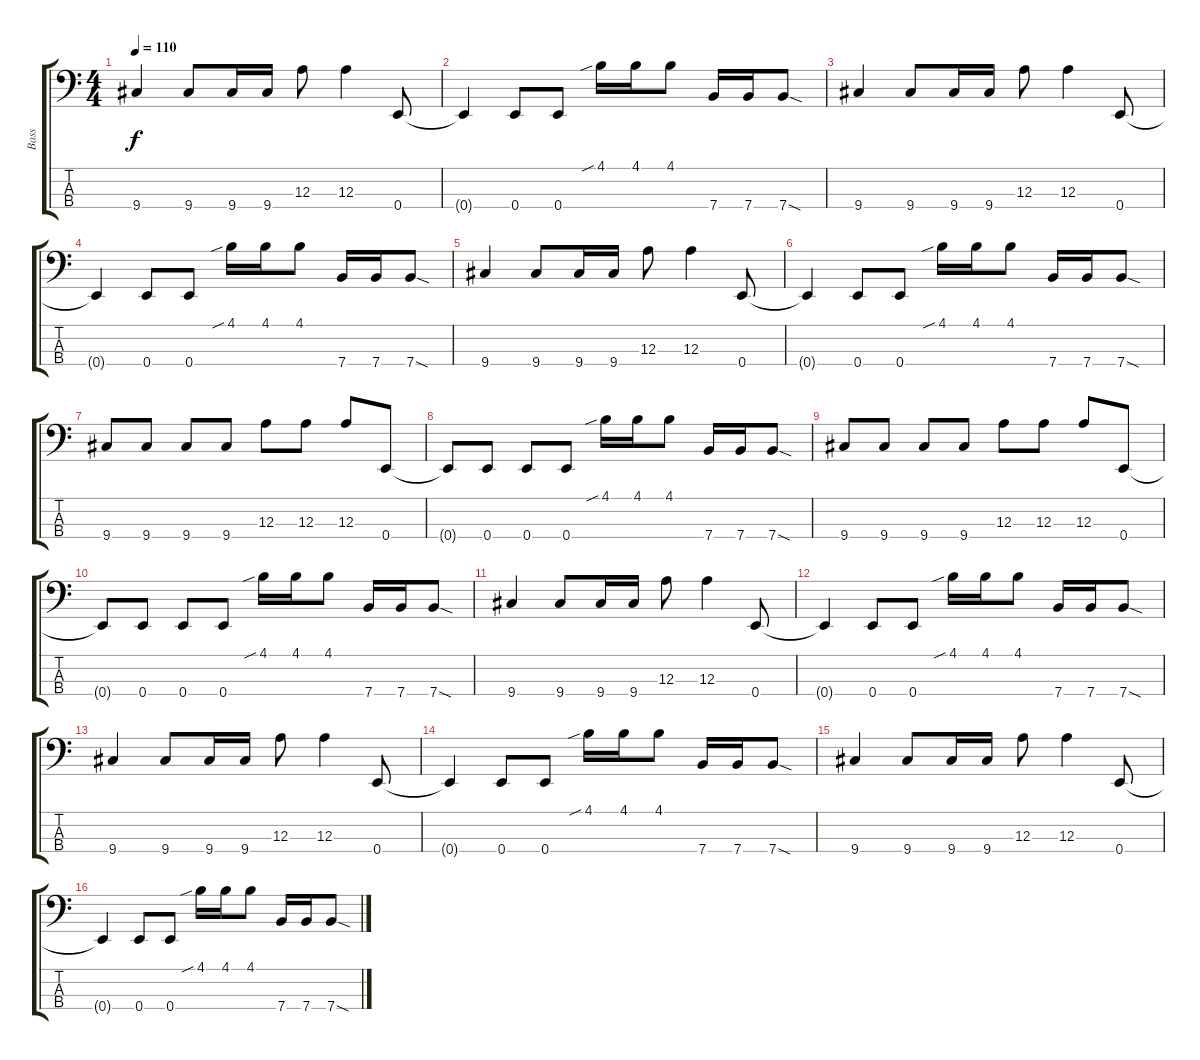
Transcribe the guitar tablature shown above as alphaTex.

\track ("Bass" "Bass") {instrument electricbassfinger}
\staff {score tabs}
\tuning (G2 D2 A1 E1) {hide}
\ts (4 4)
\tempo 110
\clef f4
\ks c
9.4.4{dy f} 9.4.8 9.4.16 9.4.16 12.3.8 12.3.4 0.4.8 |
0.4{t}.4 0.4.8 0.4.8 4.1{sib}.16 4.1.16 4.1.8 7.4.16 7.4.16 7.4{sod}.8 |
9.4.4 9.4.8 9.4.16 9.4.16 12.3.8 12.3.4 0.4.8 |
0.4{t}.4 0.4.8 0.4.8 4.1{sib}.16 4.1.16 4.1.8 7.4.16 7.4.16 7.4{sod}.8 |
9.4.4 9.4.8 9.4.16 9.4.16 12.3.8 12.3.4 0.4.8 |
0.4{t}.4 0.4.8 0.4.8 4.1{sib}.16 4.1.16 4.1.8 7.4.16 7.4.16 7.4{sod}.8 |
9.4.8 9.4.8 9.4.8 9.4.8 12.3.8 12.3.8 12.3.8 0.4.8 |
0.4{t}.8 0.4.8 0.4.8 0.4.8 4.1{sib}.16 4.1.16 4.1.8 7.4.16 7.4.16 7.4{sod}.8 |
9.4.8 9.4.8 9.4.8 9.4.8 12.3.8 12.3.8 12.3.8 0.4.8 |
0.4{t}.8 0.4.8 0.4.8 0.4.8 4.1{sib}.16 4.1.16 4.1.8 7.4.16 7.4.16 7.4{sod}.8 |
9.4.4 9.4.8 9.4.16 9.4.16 12.3.8 12.3.4 0.4.8 |
0.4{t}.4 0.4.8 0.4.8 4.1{sib}.16 4.1.16 4.1.8 7.4.16 7.4.16 7.4{sod}.8 |
9.4.4 9.4.8 9.4.16 9.4.16 12.3.8 12.3.4 0.4.8 |
0.4{t}.4 0.4.8 0.4.8 4.1{sib}.16 4.1.16 4.1.8 7.4.16 7.4.16 7.4{sod}.8 |
9.4.4 9.4.8 9.4.16 9.4.16 12.3.8 12.3.4 0.4.8 |
0.4{t}.4 0.4.8 0.4.8 4.1{sib}.16 4.1.16 4.1.8 7.4.16 7.4.16 7.4{sod}.8
